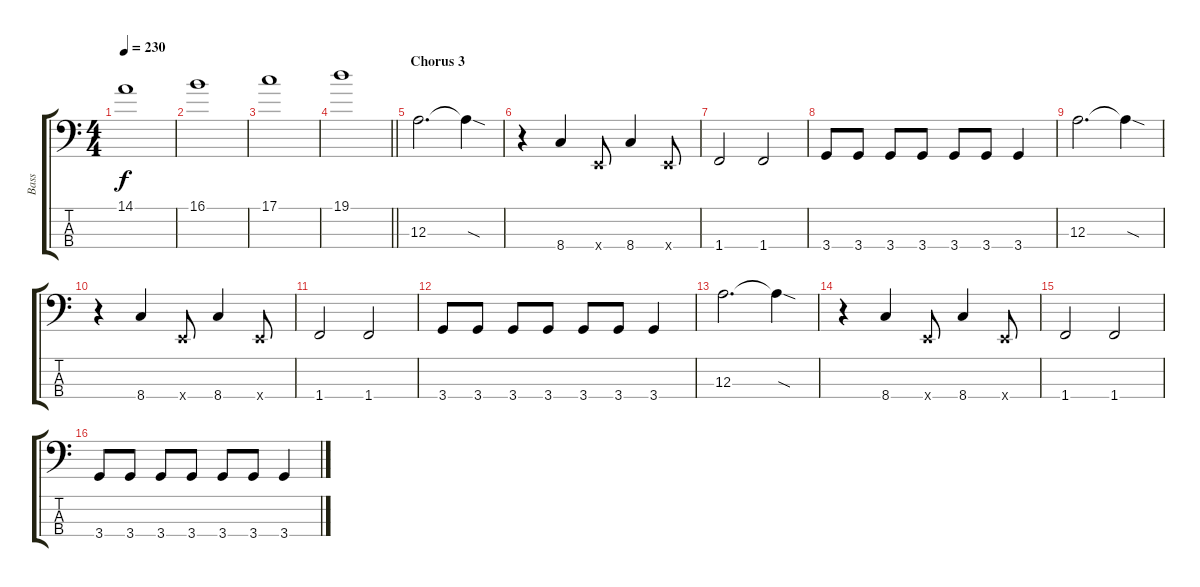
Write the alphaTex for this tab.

\track ("Bass" "Bass") {instrument electricbassfinger}
\staff {score tabs}
\tuning (G2 D2 A1 E1) {hide}
\ts (4 4)
\tempo 230
\clef f4
\ks c
14.1.1{dy f} |
16.1.1 |
17.1.1 |
\barLineRight lightlight
19.1.1 |
\section ("" "Chorus 3")
12.3.2{d volume 16} 12.3{sod t}.4 |
r.4 8.4.4 0.4{x}.8 8.4.4 0.4{x}.8 |
1.4.2 1.4.2 |
3.4.8 3.4.8 3.4.8 3.4.8 3.4.8 3.4.8 3.4.4 |
12.3.2{d} 12.3{sod t}.4 |
r.4 8.4.4 0.4{x}.8 8.4.4 0.4{x}.8 |
1.4.2 1.4.2 |
3.4.8 3.4.8 3.4.8 3.4.8 3.4.8 3.4.8 3.4.4 |
12.3.2{d volume 16} 12.3{sod t}.4 |
r.4 8.4.4 0.4{x}.8 8.4.4 0.4{x}.8 |
1.4.2 1.4.2 |
3.4.8 3.4.8 3.4.8 3.4.8 3.4.8 3.4.8 3.4.4
